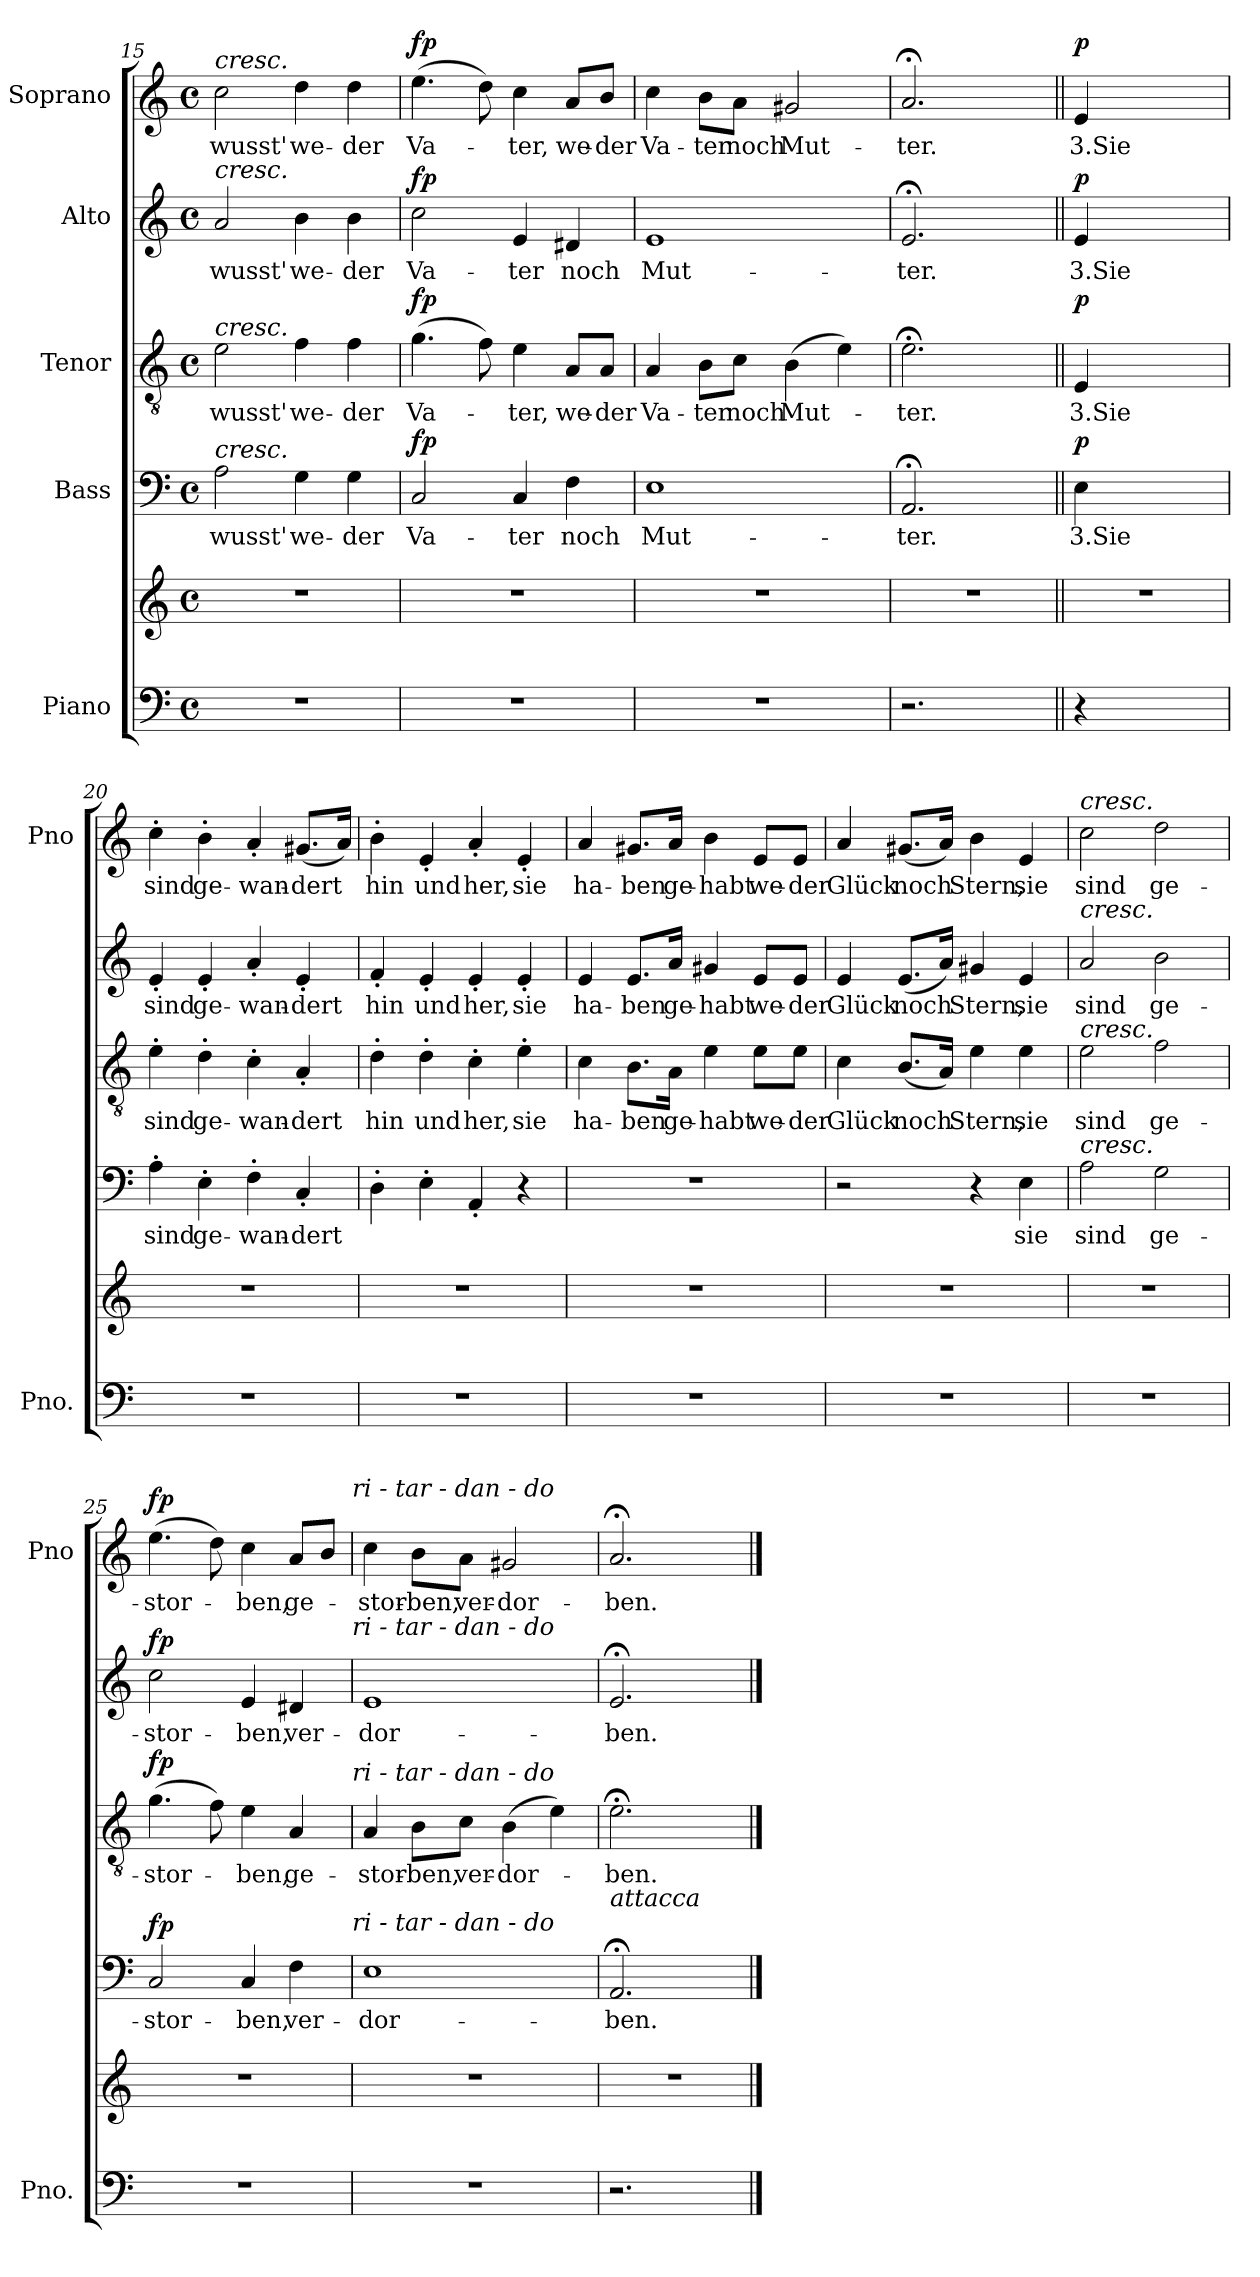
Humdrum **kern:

**kern	**kern	**kern	**text	**dynam	**kern	**text	**dynam	**kern	**text	**dynam	**kern	**text	**dynam
*part5	*part5	*part4	*part4	*part4	*part3	*part3	*part3	*part2	*part2	*part2	*part1	*part1	*part1
*staff6	*staff5	*staff4	*staff4	*staff4	*staff3	*staff3	*staff3	*staff2	*staff2	*staff2	*staff1	*staff1	*staff1
*I"Piano	*	*I"Bass	*	*	*I"Tenor	*	*	*I"Alto	*	*	*I"Soprano	*	*
*I'Pno.	*	*	*	*	*	*	*	*	*	*	*I'Pno	*	*
*clefF4	*clefG2	*clefF4	*	*	*clefGv2	*	*	*clefG2	*	*	*clefG2	*	*
*k[]	*k[]	*k[]	*	*	*k[]	*	*	*k[]	*	*	*k[]	*	*
*M4/4	*M4/4	*M4/4	*	*	*M4/4	*	*	*M4/4	*	*	*M4/4	*	*
*met(c)	*met(c)	*met(c)	*	*	*met(c)	*	*	*met(c)	*	*	*met(c)	*	*
=15	=15	=15	=15	=15	=15	=15	=15	=15	=15	=15	=15	=15	=15
!	!	!	!	!	!	!	!	!	!	!	!LO:TX:a:i:t=cresc.	!	!
!	!	!	!	!	!	!	!	!LO:TX:a:i:t=cresc.	!	!	!	!	!
!	!	!	!	!	!LO:TX:a:i:t=cresc.	!	!	!	!	!	!	!	!
!	!	!LO:TX:a:i:t=cresc.	!	!	!	!	!	!	!	!	!	!	!
!	!	!	!LO:LY:b	!	!	!LO:LY:b	!	!	!LO:LY:b	!	!	!LO:LY:b	!
1r	1r	2A\	wusst'	.	2e\	wusst'	.	2a/	wusst'	.	2cc\	wusst'	.
!	!	!	!LO:LY:b	!	!	!LO:LY:b	!	!	!LO:LY:b	!	!	!LO:LY:b	!
.	.	4G\	we-	.	4f\	we-	.	4b\	we-	.	4dd\	we-	.
!	!	!	!LO:LY:b	!	!	!LO:LY:b	!	!	!LO:LY:b	!	!	!LO:LY:b	!
.	.	4G\	-der	.	4f\	-der	.	4b\	-der	.	4dd\	-der	.
=16	=16	=16	=16	=16	=16	=16	=16	=16	=16	=16	=16	=16	=16
!	!	!	!LO:LY:b	!LO:DY:b	!	!LO:LY:b	!	!	!LO:LY:b	!	!	!LO:LY:b	!
!	!	!	!	!LO:DY:n=1:b	!	!	!LO:DY:b	!	!	!	!	!	!
!	!	!	!	!	!	!	!LO:DY:n=1:b	!	!	!LO:DY:b	!	!	!
!	!	!	!	!	!	!	!	!	!	!LO:DY:n=1:b	!	!	!LO:DY:b
!	!	!	!	!	!	!	!	!	!	!	!	!	!LO:DY:n=1:b
1r	1r	2C/	Va-	f p	(>4.g\	Va-	f p	2cc\	Va-	f p	(>4.ee\	Va-	f p
.	.	.	.	.	8f\)	.	.	.	.	.	8dd\)	.	.
!	!	!	!LO:LY:b	!	!	!LO:LY:b	!	!	!LO:LY:b	!	!	!LO:LY:b	!
.	.	4C/	-ter	.	4e\	-ter,	.	4e/	-ter	.	4cc\	-ter,	.
!	!	!	!LO:LY:b	!	!	!LO:LY:b	!	!	!LO:LY:b	!	!	!LO:LY:b	!
.	.	4F\	noch	.	8A/L	we-	.	4d#X/	noch	.	8a/L	we-	.
!	!	!	!	!	!	!LO:LY:b	!	!	!	!	!	!LO:LY:b	!
.	.	.	.	.	8A/J	-der	.	.	.	.	8b/J	-der	.
=17	=17	=17	=17	=17	=17	=17	=17	=17	=17	=17	=17	=17	=17
!	!	!	!LO:LY:b	!	!	!LO:LY:b	!	!	!LO:LY:b	!	!	!LO:LY:b	!
1r	1r	1E	Mut-	.	4A/	Va-	.	1e	Mut-	.	4cc\	Va-	.
!	!	!	!	!	!	!LO:LY:b	!	!	!	!	!	!LO:LY:b	!
.	.	.	.	.	8B\L	-ter	.	.	.	.	8b\L	-ter	.
!	!	!	!	!	!	!LO:LY:b	!	!	!	!	!	!LO:LY:b	!
.	.	.	.	.	8c\J	noch	.	.	.	.	8a\J	noch	.
!	!	!	!	!	!	!LO:LY:b	!	!	!	!	!	!LO:LY:b	!
.	.	.	.	.	(>4B\	Mut-	.	.	.	.	2g#X/	Mut-	.
.	.	.	.	.	4e\)	.	.	.	.	.	.	.	.
=18	=18	=18	=18	=18	=18	=18	=18	=18	=18	=18	=18	=18	=18
!	!	!	!LO:LY:b	!	!	!LO:LY:b	!	!	!LO:LY:b	!	!	!LO:LY:b	!
2.r	1r	2.AA;</	-ter.	.	2.e;<\	-ter.	.	2.e;</	-ter.	.	2.a;</	-ter.	.
4ryy	.	4ryy	.	.	4ryy	.	.	4ryy	.	.	4ryy	.	.
!!LO:PB:g=z
=19||	=19||	=19||	=19||	=19||	=19||	=19||	=19||	=19||	=19||	=19||	=19||	=19||	=19||
!	!	!	!LO:LY:b	!LO:DY:b	!	!LO:LY:b	!LO:DY:b	!	!LO:LY:b	!LO:DY:b	!	!LO:LY:b	!LO:DY:b
4r	1r	4E\	3.Sie	p	4E/	3.Sie	p	4e/	3.Sie	p	4e/	3.Sie	p
2.ryy	.	2.ryy	.	.	2.ryy	.	.	2.ryy	.	.	2.ryy	.	.
=20	=20	=20	=20	=20	=20	=20	=20	=20	=20	=20	=20	=20	=20
!	!	!	!LO:LY:b	!	!	!LO:LY:b	!	!	!LO:LY:b	!	!	!LO:LY:b	!
1r	1r	4A'\	sind	.	4e'\	sind	.	4e'/	sind	.	4cc'\	sind	.
!	!	!	!LO:LY:b	!	!	!LO:LY:b	!	!	!LO:LY:b	!	!	!LO:LY:b	!
.	.	4E'\	ge-	.	4d'\	ge-	.	4e'/	ge-	.	4b'\	ge-	.
!	!	!	!LO:LY:b	!	!	!LO:LY:b	!	!	!LO:LY:b	!	!	!LO:LY:b	!
.	.	4F'\	-wan-	.	4c'\	-wan-	.	4a'/	-wan-	.	4a'/	-wan-	.
!	!	!	!LO:LY:b	!	!	!LO:LY:b	!	!	!LO:LY:b	!	!	!LO:LY:b	!
.	.	4C'/	-dert	.	4A'/	-dert	.	4e'/	-dert	.	(<8.g#X/L	-dert	.
.	.	.	.	.	.	.	.	.	.	.	16a/Jk)	.	.
=21	=21	=21	=21	=21	=21	=21	=21	=21	=21	=21	=21	=21	=21
!	!	!	!	!	!	!LO:LY:b	!	!	!LO:LY:b	!	!	!LO:LY:b	!
1r	1r	4D'\	.	.	4d'\	hin	.	4f'/	hin	.	4b'\	hin	.
!	!	!	!	!	!	!LO:LY:b	!	!	!LO:LY:b	!	!	!LO:LY:b	!
.	.	4E'\	.	.	4d'\	und	.	4e'/	und	.	4e'/	und	.
!	!	!	!	!	!	!LO:LY:b	!	!	!LO:LY:b	!	!	!LO:LY:b	!
.	.	4AA'/	.	.	4c'\	her,	.	4e'/	her,	.	4a'/	her,	.
!	!	!	!	!	!	!LO:LY:b	!	!	!LO:LY:b	!	!	!LO:LY:b	!
.	.	4r	.	.	4e'\	sie	.	4e'/	sie	.	4e'/	sie	.
=22	=22	=22	=22	=22	=22	=22	=22	=22	=22	=22	=22	=22	=22
!	!	!	!	!	!	!LO:LY:b	!	!	!LO:LY:b	!	!	!LO:LY:b	!
1r	1r	1r	.	.	4c\	ha-	.	4e/	ha-	.	4a/	ha-	.
!	!	!	!	!	!	!LO:LY:b	!	!	!LO:LY:b	!	!	!LO:LY:b	!
.	.	.	.	.	8.B\L	-ben	.	8.e/L	-ben	.	8.g#X/L	-ben	.
!	!	!	!	!	!	!LO:LY:b	!	!	!LO:LY:b	!	!	!LO:LY:b	!
.	.	.	.	.	16A\Jk	ge-	.	16a/Jk	ge-	.	16a/Jk	ge-	.
!	!	!	!	!	!	!LO:LY:b	!	!	!LO:LY:b	!	!	!LO:LY:b	!
.	.	.	.	.	4e\	-habt	.	4g#X/	-habt	.	4b\	-habt	.
!	!	!	!	!	!	!LO:LY:b	!	!	!LO:LY:b	!	!	!LO:LY:b	!
.	.	.	.	.	8e\L	we-	.	8e/L	we-	.	8e/L	we-	.
!	!	!	!	!	!	!LO:LY:b	!	!	!LO:LY:b	!	!	!LO:LY:b	!
.	.	.	.	.	8e\J	-der	.	8e/J	-der	.	8e/J	-der	.
!!LO:PB:g=z
=23	=23	=23	=23	=23	=23	=23	=23	=23	=23	=23	=23	=23	=23
!	!	!	!	!	!	!LO:LY:b	!	!	!LO:LY:b	!	!	!LO:LY:b	!
1r	1r	2r	.	.	4c\	Glück	.	4e/	Glück	.	4a/	Glück	.
!	!	!	!	!	!	!LO:LY:b	!	!	!LO:LY:b	!	!	!LO:LY:b	!
.	.	.	.	.	(<8.B/L	noch	.	(<8.e/L	noch	.	(<8.g#X/L	noch	.
.	.	.	.	.	16A/Jk)	.	.	16a/Jk)	.	.	16a/Jk)	.	.
!	!	!	!	!	!	!LO:LY:b	!	!	!LO:LY:b	!	!	!LO:LY:b	!
.	.	4r	.	.	4e\	Stern,	.	4g#X/	Stern,	.	4b\	Stern,	.
!	!	!	!LO:LY:b	!	!	!LO:LY:b	!	!	!LO:LY:b	!	!	!LO:LY:b	!
.	.	4E\	sie	.	4e\	sie	.	4e/	sie	.	4e/	sie	.
=24	=24	=24	=24	=24	=24	=24	=24	=24	=24	=24	=24	=24	=24
!	!	!	!	!	!	!	!	!	!	!	!LO:TX:a:i:t=cresc.	!	!
!	!	!	!	!	!	!	!	!LO:TX:a:i:t=cresc.	!	!	!	!	!
!	!	!	!	!	!LO:TX:a:i:t=cresc.	!	!	!	!	!	!	!	!
!	!	!LO:TX:a:i:t=cresc.	!	!	!	!	!	!	!	!	!	!	!
!	!	!	!LO:LY:b	!	!	!LO:LY:b	!	!	!LO:LY:b	!	!	!LO:LY:b	!
1r	1r	2A\	sind	.	2e\	sind	.	2a/	sind	.	2cc\	sind	.
!	!	!	!LO:LY:b	!	!	!LO:LY:b	!	!	!LO:LY:b	!	!	!LO:LY:b	!
.	.	2G\	ge-	.	2f\	ge-	.	2b\	ge-	.	2dd\	ge-	.
=25	=25	=25	=25	=25	=25	=25	=25	=25	=25	=25	=25	=25	=25
!	!	!	!LO:LY:b	!LO:DY:b	!	!LO:LY:b	!	!	!LO:LY:b	!	!	!LO:LY:b	!
!	!	!	!	!LO:DY:n=1:b	!	!	!LO:DY:b	!	!	!	!	!	!
!	!	!	!	!	!	!	!LO:DY:n=1:b	!	!	!LO:DY:b	!	!	!
!	!	!	!	!	!	!	!	!	!	!LO:DY:n=1:b	!	!	!LO:DY:b
!	!	!	!	!	!	!	!	!	!	!	!	!	!LO:DY:n=1:b
1r	1r	2C/	-stor-	f p	(>4.g\	-stor-	f p	2cc\	-stor-	f p	(>4.ee\	-stor-	f p
.	.	.	.	.	8f\)	.	.	.	.	.	8dd\)	.	.
!	!	!	!LO:LY:b	!	!	!LO:LY:b	!	!	!LO:LY:b	!	!	!LO:LY:b	!
.	.	4C/	-ben,	.	4e\	-ben,	.	4e/	-ben,	.	4cc\	-ben,	.
!	!	!	!LO:LY:b	!	!	!LO:LY:b	!	!	!LO:LY:b	!	!	!LO:LY:b	!
.	.	4F\	ver-	.	4A/	ge-	.	4d#X/	ver-	.	8a/L	ge-	.
.	.	.	.	.	.	.	.	.	.	.	8b/J	.	.
!	!	!	!	!	!	!	!	!	!	!	!LO:TX:a:i:t=ri    -    tar    -    dan   -    do	!	!
!	!	!	!	!	!	!	!	!LO:TX:a:i:t=ri    -    tar    -    dan   -    do	!	!	!	!	!
!	!	!	!	!	!LO:TX:a:i:t=ri    -    tar    -    dan   -    do	!	!	!	!	!	!	!	!
!	!	!LO:TX:a:i:t=ri    -    tar    -    dan   -    do	!	!	!	!	!	!	!	!	!	!	!
=26	=26	=26	=26	=26	=26	=26	=26	=26	=26	=26	=26	=26	=26
!	!	!	!LO:LY:b	!	!	!LO:LY:b	!	!	!LO:LY:b	!	!	!LO:LY:b	!
1r	1r	1E	-dor-	.	4A/	-stor-	.	1e	-dor-	.	4cc\	-stor-	.
!	!	!	!	!	!	!LO:LY:b	!	!	!	!	!	!LO:LY:b	!
.	.	.	.	.	8B\L	-ben,	.	.	.	.	8b\L	-ben,	.
!	!	!	!	!	!	!LO:LY:b	!	!	!	!	!	!LO:LY:b	!
.	.	.	.	.	8c\J	ver-	.	.	.	.	8a\J	ver-	.
!	!	!	!	!	!	!LO:LY:b	!	!	!	!	!	!LO:LY:b	!
.	.	.	.	.	(>4B\	-dor-	.	.	.	.	2g#X/	-dor-	.
.	.	.	.	.	4e\)	.	.	.	.	.	.	.	.
=27	=27	=27	=27	=27	=27	=27	=27	=27	=27	=27	=27	=27	=27
!	!	!LO:TX:a:i:t=attacca	!	!	!	!	!	!	!	!	!	!	!
!	!	!	!LO:LY:b	!	!	!LO:LY:b	!	!	!LO:LY:b	!	!	!LO:LY:b	!
2.r	1r	2.AA;</	-ben.	.	2.e;<\	-ben.	.	2.e;</	-ben.	.	2.a;</	-ben.	.
4ryy	.	4ryy	.	.	4ryy	.	.	4ryy	.	.	4ryy	.	.
==	==	==	==	==	==	==	==	==	==	==	==	==	==
*-	*-	*-	*-	*-	*-	*-	*-	*-	*-	*-	*-	*-	*-
